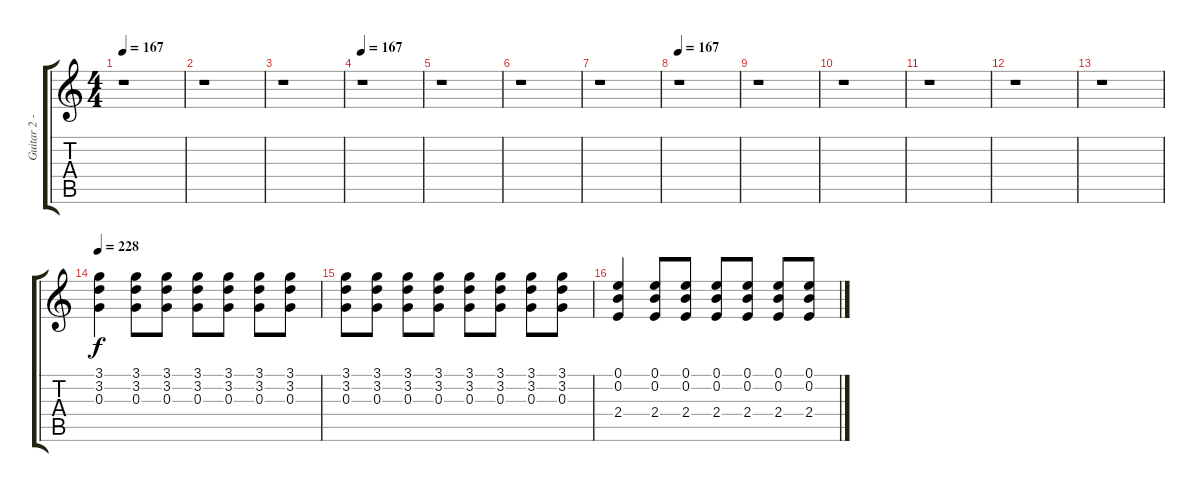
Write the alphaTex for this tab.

\track ("Guitar 2 - Eric Melvin" "Guitar 2 -") {instrument distortionguitar}
\staff {score tabs}
\tuning (E4 B3 G3 D3 A2 E2) {hide}
\ts (4 4)
\tempo 167
\clef g2
\ks c
r.1{dy f} |
r.1 |
r.1 |
\tempo 167
r.1 |
r.1 |
r.1 |
r.1 |
\tempo 167
r.1 |
r.1 |
r.1 |
r.1 |
r.1 |
r.1 |
\tempo 228
(3.1 3.2 0.3).4 (3.1 3.2 0.3).8 (3.1 3.2 0.3).8 (3.1 3.2 0.3).8 (3.1 3.2 0.3).8 (3.1 3.2 0.3).8 (3.1 3.2 0.3).8 |
(3.1 3.2 0.3).8 (3.1 3.2 0.3).8 (3.1 3.2 0.3).8 (3.1 3.2 0.3).8 (3.1 3.2 0.3).8 (3.1 3.2 0.3).8 (3.1 3.2 0.3).8 (3.1 3.2 0.3).8 |
(0.1 0.2 2.4).4 (0.1 0.2 2.4).8 (0.1 0.2 2.4).8 (0.1 0.2 2.4).8 (0.1 0.2 2.4).8 (0.1 0.2 2.4).8 (0.1 0.2 2.4).8
